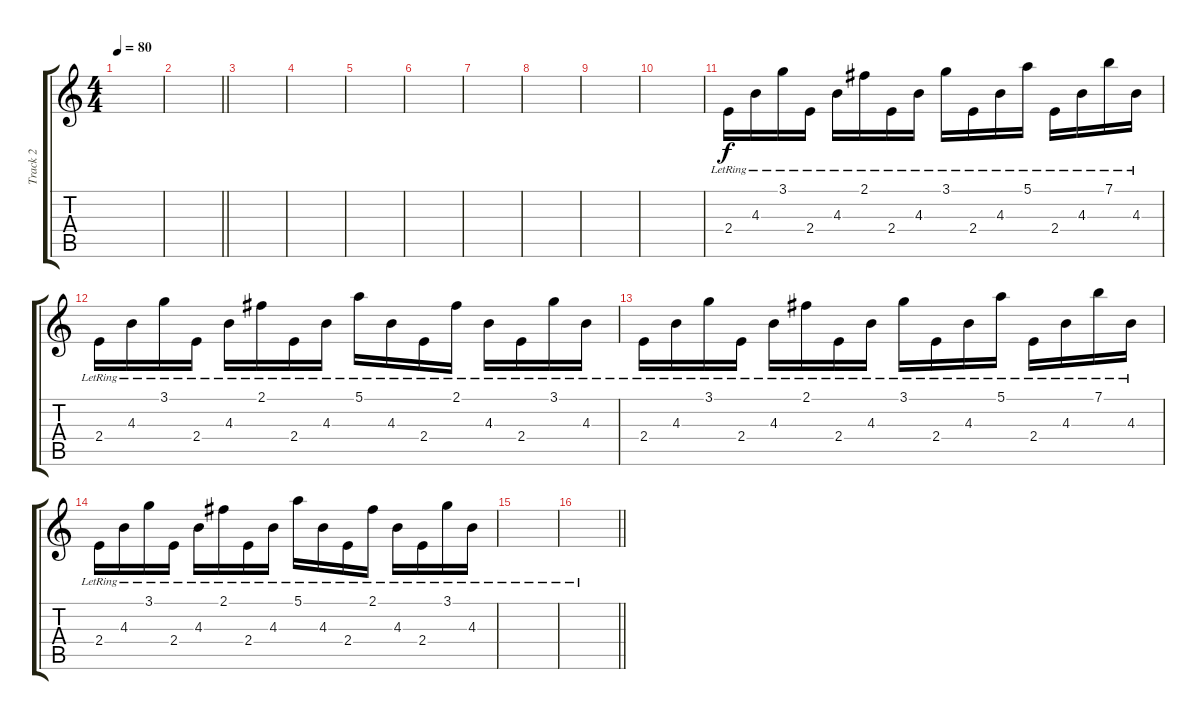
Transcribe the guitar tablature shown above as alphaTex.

\track ("Track 2" "Track 2") {instrument electricguitarjazz}
\staff {score tabs}
\tuning (E4 B3 G3 D3 A2 E2) {hide}
\ts (4 4)
\tempo 80
\clef g2
\ks c
|
\barLineRight lightlight
|
|
|
|
|
|
|
|
|
2.4{lr}.16 4.3{lr}.16 3.1{lr}.16 2.4{lr}.16 4.3{lr}.16 2.1{lr}.16 2.4{lr}.16 4.3{lr}.16 3.1{lr}.16 2.4{lr}.16 4.3{lr}.16 5.1{lr}.16 2.4{lr}.16 4.3{lr}.16 7.1{lr}.16 4.3{lr}.16 |
2.4{lr}.16 4.3{lr}.16 3.1{lr}.16 2.4{lr}.16 4.3{lr}.16 2.1{lr}.16 2.4{lr}.16 4.3{lr}.16 5.1{lr}.16 4.3{lr}.16 2.4{lr}.16 2.1{lr}.16 4.3{lr}.16 2.4{lr}.16 3.1{lr}.16 4.3{lr}.16 |
2.4{lr}.16 4.3{lr}.16 3.1{lr}.16 2.4{lr}.16 4.3{lr}.16 2.1{lr}.16 2.4{lr}.16 4.3{lr}.16 3.1{lr}.16 2.4{lr}.16 4.3{lr}.16 5.1{lr}.16 2.4{lr}.16 4.3{lr}.16 7.1{lr}.16 4.3{lr}.16 |
2.4{lr}.16 4.3{lr}.16 3.1{lr}.16 2.4{lr}.16 4.3{lr}.16 2.1{lr}.16 2.4{lr}.16 4.3{lr}.16 5.1{lr}.16 4.3{lr}.16 2.4{lr}.16 2.1{lr}.16 4.3{lr}.16 2.4{lr}.16 3.1{lr}.16 4.3{lr}.16 |
|
\barLineRight lightlight
